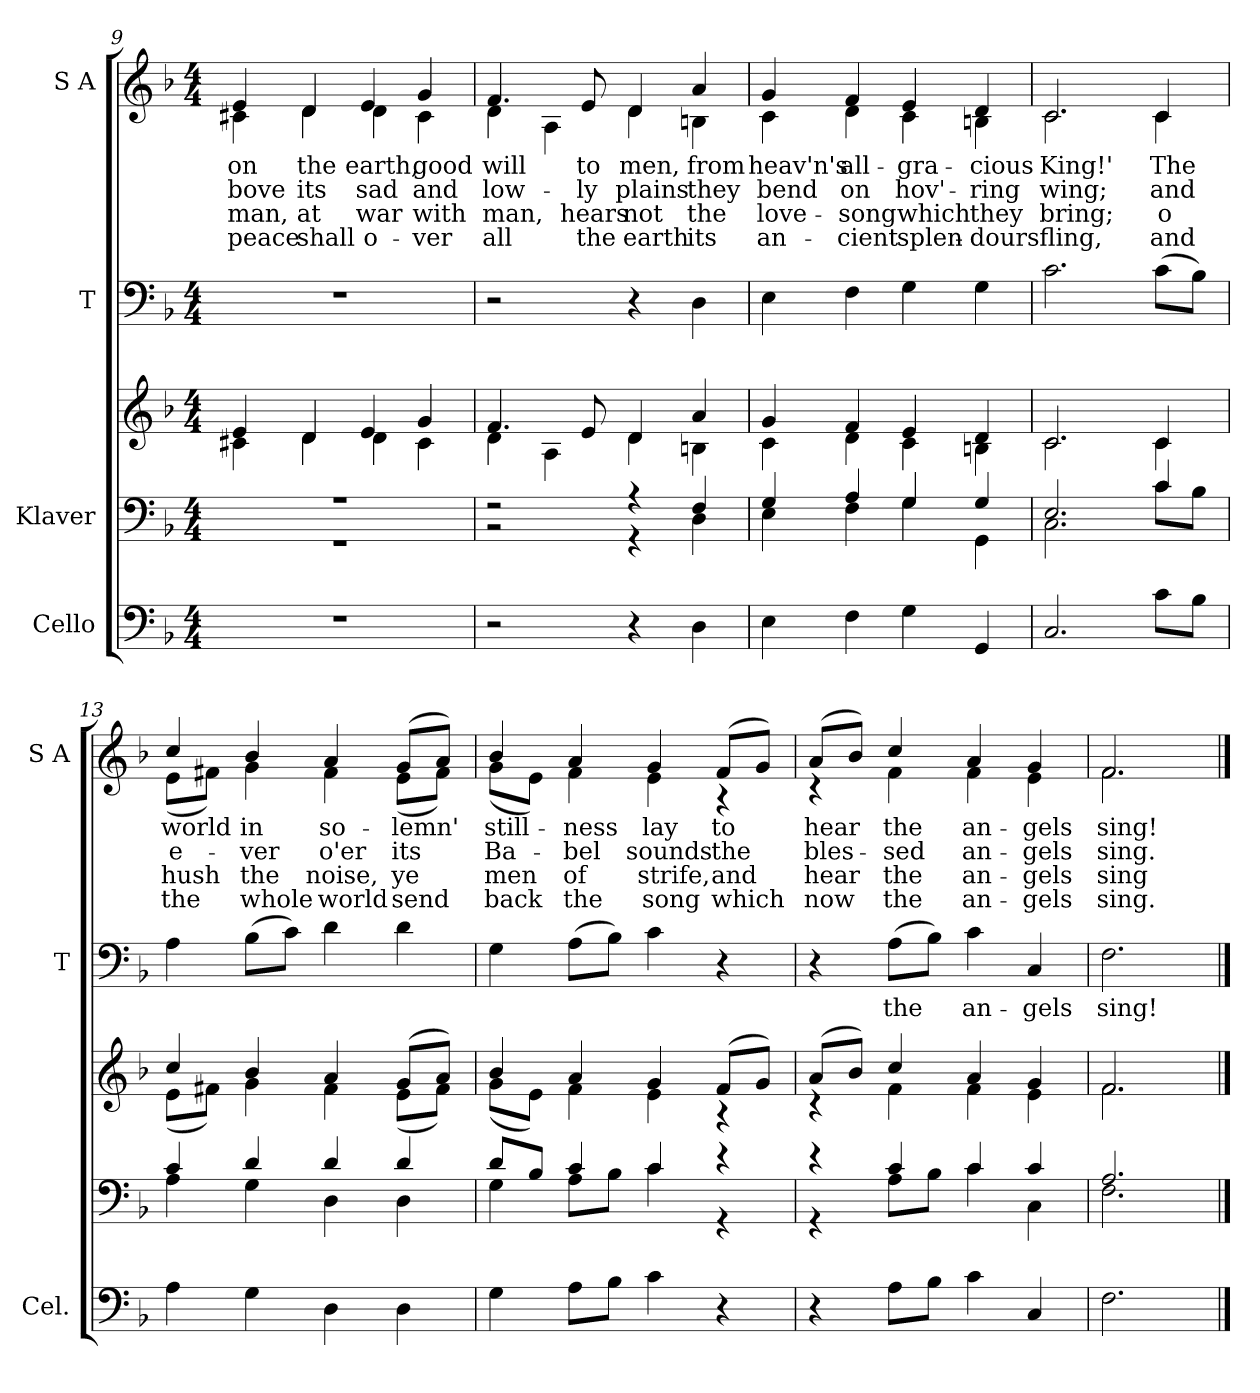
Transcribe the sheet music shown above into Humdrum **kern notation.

**kern	**kern	**kern	**kern	**text	**kern	**text	**text	**text	**text
*part4	*part3	*part3	*part2	*part2	*part1	*part1	*part1	*part1	*part1
*staff5	*staff4	*staff3	*staff2	*staff2	*staff1	*staff1	*staff1	*staff1	*staff1
*I"Cello	*I"Klaver	*	*I"T	*	*I"S A	*	*	*	*
*I'Cel.	*	*	*I'T	*	*I'S A	*	*	*	*
!!LO:PB:g=z
*clefF4	*clefF4	*clefG2	*clefF4	*	*clefG2	*	*	*	*
*k[b-]	*k[b-]	*k[b-]	*k[b-]	*	*k[b-]	*	*	*	*
*M4/4	*M4/4	*M4/4	*M4/4	*	*M4/4	*	*	*	*
=9	=9	=9	=9	=9	=9	=9	=9	=9	=9
*	*^	*^	*	*	*	*	*	*	*
!	!	!	!	!	!	!	!	!LO:LY:b	!LO:LY:b	!LO:LY:b	!LO:LY:b
*	*	*	*	*	*	*	*^	*	*	*	*
1r	1r	1r	4e/	4c#X\	1r	.	4e/	4c#X\	on	-bove	man,	peace
!	!	!	!	!	!	!	!	!	!LO:LY:b	!LO:LY:b	!LO:LY:b	!LO:LY:b
.	.	.	4d/	4d\	.	.	4d/	4d\	the	its	at	shall
!	!	!	!	!	!	!	!	!	!LO:LY:b	!LO:LY:b	!LO:LY:b	!LO:LY:b
.	.	.	4e/	4d\	.	.	4e/	4d\	earth,	sad	war	o-
!	!	!	!	!	!	!	!	!	!LO:LY:b	!LO:LY:b	!LO:LY:b	!LO:LY:b
.	.	.	4g/	4c#\	.	.	4g/	4c#\	good	and	with	-ver
=10	=10	=10	=10	=10	=10	=10	=10	=10	=10	=10	=10	=10
!	!	!	!	!	!	!	!	!	!LO:LY:b	!LO:LY:b	!LO:LY:b	!LO:LY:b
2r	2r	2r	4.f/	4d\	2r	.	4.f/	4d\	will	low-	man,	all
.	.	.	.	4A\	.	.	.	4A\	.	.	.	.
!	!	!	!	!	!	!	!	!	!LO:LY:b	!LO:LY:b	!LO:LY:b	!LO:LY:b
.	.	.	8e/	.	.	.	8e/	.	to	-ly	hears	the
!	!	!	!	!	!	!	!	!	!LO:LY:b	!LO:LY:b	!LO:LY:b	!LO:LY:b
4r	4r	4r	4d/	4d\	4r	.	4d/	4d\	men,	plains	not	earth
!	!	!	!	!	!	!	!	!	!LO:LY:b	!LO:LY:b	!LO:LY:b	!LO:LY:b
4D\	4F/	4D\	4a/	4Bn\	4D\	.	4a/	4Bn\	from	they	the	its
=11	=11	=11	=11	=11	=11	=11	=11	=11	=11	=11	=11	=11
!	!	!	!	!	!	!	!	!	!LO:LY:b	!LO:LY:b	!LO:LY:b	!LO:LY:b
4E\	4G/	4E\	4g/	4c\	4E\	.	4g/	4c\	heav'n's	bend	love-	an-
!	!	!	!	!	!	!	!	!	!LO:LY:b	!LO:LY:b	!LO:LY:b	!LO:LY:b
4F\	4A/	4F\	4f/	4d\	4F\	.	4f/	4d\	all-	on	-song	-cient
!	!	!	!	!	!	!	!	!	!LO:LY:b	!LO:LY:b	!LO:LY:b	!LO:LY:b
4G\	4G/	4G\	4e/	4c\	4G\	.	4e/	4c\	-gra-	hov'-	which	splen-
!	!	!	!	!	!	!	!	!	!LO:LY:b	!LO:LY:b	!LO:LY:b	!LO:LY:b
4GG/	4G/	4GG\	4d/	4Bn\	4G\	.	4d/	4Bn\	-cious	-ring	they	-dours
=12	=12	=12	=12	=12	=12	=12	=12	=12	=12	=12	=12	=12
!	!	!	!	!	!	!	!	!	!LO:LY:b	!LO:LY:b	!LO:LY:b	!LO:LY:b
2.C/	2.E/	2.C\	2.c/	2.c\	2.c\	.	2.c/	2.c\	King!'	wing;	bring;	fling,
!	!	!	!	!	!	!	!	!	!LO:LY:b	!LO:LY:b	!LO:LY:b	!LO:LY:b
8c\L	4c/	8c\L	4c/	4c\	(8c\L	.	4c/	4c\	The	and	o	and
8B-\J	.	8B-\J	.	.	8B-\J)	.	.	.	.	.	.	.
!!LO:LB:g=z	!!
=13	=13	=13	=13	=13	=13	=13	=13	=13	=13	=13	=13	=13
!	!	!	!	!	!	!	!	!	!LO:LY:b	!LO:LY:b	!LO:LY:b	!LO:LY:b
4A\	4c/	4A\	4cc/	(8e\L	4A\	.	4cc/	(8e\L	world	e-	hush	the
.	.	.	.	8f#X\J)	.	.	.	8f#X\J)	.	.	.	.
!	!	!	!	!	!	!	!	!	!LO:LY:b	!LO:LY:b	!LO:LY:b	!LO:LY:b
4G\	4d/	4G\	4b-/	4g\	(8B-\L	.	4b-/	4g\	in	-ver	the	whole
.	.	.	.	.	8c\J)	.	.	.	.	.	.	.
!	!	!	!	!	!	!	!	!	!LO:LY:b	!LO:LY:b	!LO:LY:b	!LO:LY:b
4D\	4d/	4D\	4a/	4f#\	4d\	.	4a/	4f#\	so-	o'er	noise,	world
!	!	!	!	!	!	!	!	!	!LO:LY:b	!LO:LY:b	!LO:LY:b	!LO:LY:b
4D\	4d/	4D\	(8g/L	(8e\L	4d\	.	(8g/L	(8e\L	-lemn'	its	ye	send
.	.	.	8a/J)	8f#\J)	.	.	8a/J)	8f#\J)	.	.	.	.
=14	=14	=14	=14	=14	=14	=14	=14	=14	=14	=14	=14	=14
!	!	!	!	!	!	!	!	!	!LO:LY:b	!LO:LY:b	!LO:LY:b	!LO:LY:b
4G\	8d/L	4G\	4b-/	(8g\L	4G\	.	4b-/	(8g\L	still-	Ba-	men	back
.	8B-/J	.	.	8e\J)	.	.	.	8e\J)	.	.	.	.
!	!	!	!	!	!	!	!	!	!LO:LY:b	!LO:LY:b	!LO:LY:b	!LO:LY:b
8A\L	4c/	8A\L	4a/	4f\	(8A\L	.	4a/	4f\	-ness	-bel	of	the
8B-\J	.	8B-\J	.	.	8B-\J)	.	.	.	.	.	.	.
!	!	!	!	!	!	!	!	!	!LO:LY:b	!LO:LY:b	!LO:LY:b	!LO:LY:b
4c\	4c/	4c\	4g/	4e\	4c\	.	4g/	4e\	lay	sounds	strife,	song
!	!	!	!	!	!	!	!	!	!LO:LY:b	!LO:LY:b	!LO:LY:b	!LO:LY:b
4r	4r	4r	(8f/L	4r	4r	.	(8f/L	4r	to	the	and	which
.	.	.	8g/J)	.	.	.	8g/J)	.	.	.	.	.
=15	=15	=15	=15	=15	=15	=15	=15	=15	=15	=15	=15	=15
!	!	!	!	!	!	!	!	!	!LO:LY:b	!LO:LY:b	!LO:LY:b	!LO:LY:b
4r	4r	4r	(8a/L	4r	4r	.	(8a/L	4r	hear	bles-	hear	now
.	.	.	8b-/J)	.	.	.	8b-/J)	.	.	.	.	.
!	!	!	!	!	!	!LO:LY:b	!	!	!LO:LY:b	!LO:LY:b	!LO:LY:b	!LO:LY:b
8A\L	4c/	8A\L	4cc/	4f\	(8A\L	the	4cc/	4f\	the	-sed	the	the
8B-\J	.	8B-\J	.	.	8B-\J)	.	.	.	.	.	.	.
!	!	!	!	!	!	!LO:LY:b	!	!	!LO:LY:b	!LO:LY:b	!LO:LY:b	!LO:LY:b
4c\	4c/	4c\	4a/	4f\	4c\	an-	4a/	4f\	an-	an-	an-	an-
!	!	!	!	!	!	!LO:LY:b	!	!	!LO:LY:b	!LO:LY:b	!LO:LY:b	!LO:LY:b
4C/	4c/	4C\	4g/	4e\	4C/	-gels	4g/	4e\	-gels	-gels	-gels	-gels
=16	=16	=16	=16	=16	=16	=16	=16	=16	=16	=16	=16	=16
!	!	!	!	!	!	!LO:LY:b	!	!	!LO:LY:b	!LO:LY:b	!LO:LY:b	!LO:LY:b
2.F\	2.A/	2.F\	2.f/	2.f\	2.F\	sing!	2.f/	2.f\	sing!	sing.	sing	sing.
*	*v	*v	*	*	*	*	*v	*v	*	*	*	*
*	*	*v	*v	*	*	*	*	*	*	*
==	==	==	==	==	==	==	==	==	==
*-	*-	*-	*-	*-	*-	*-	*-	*-	*-
